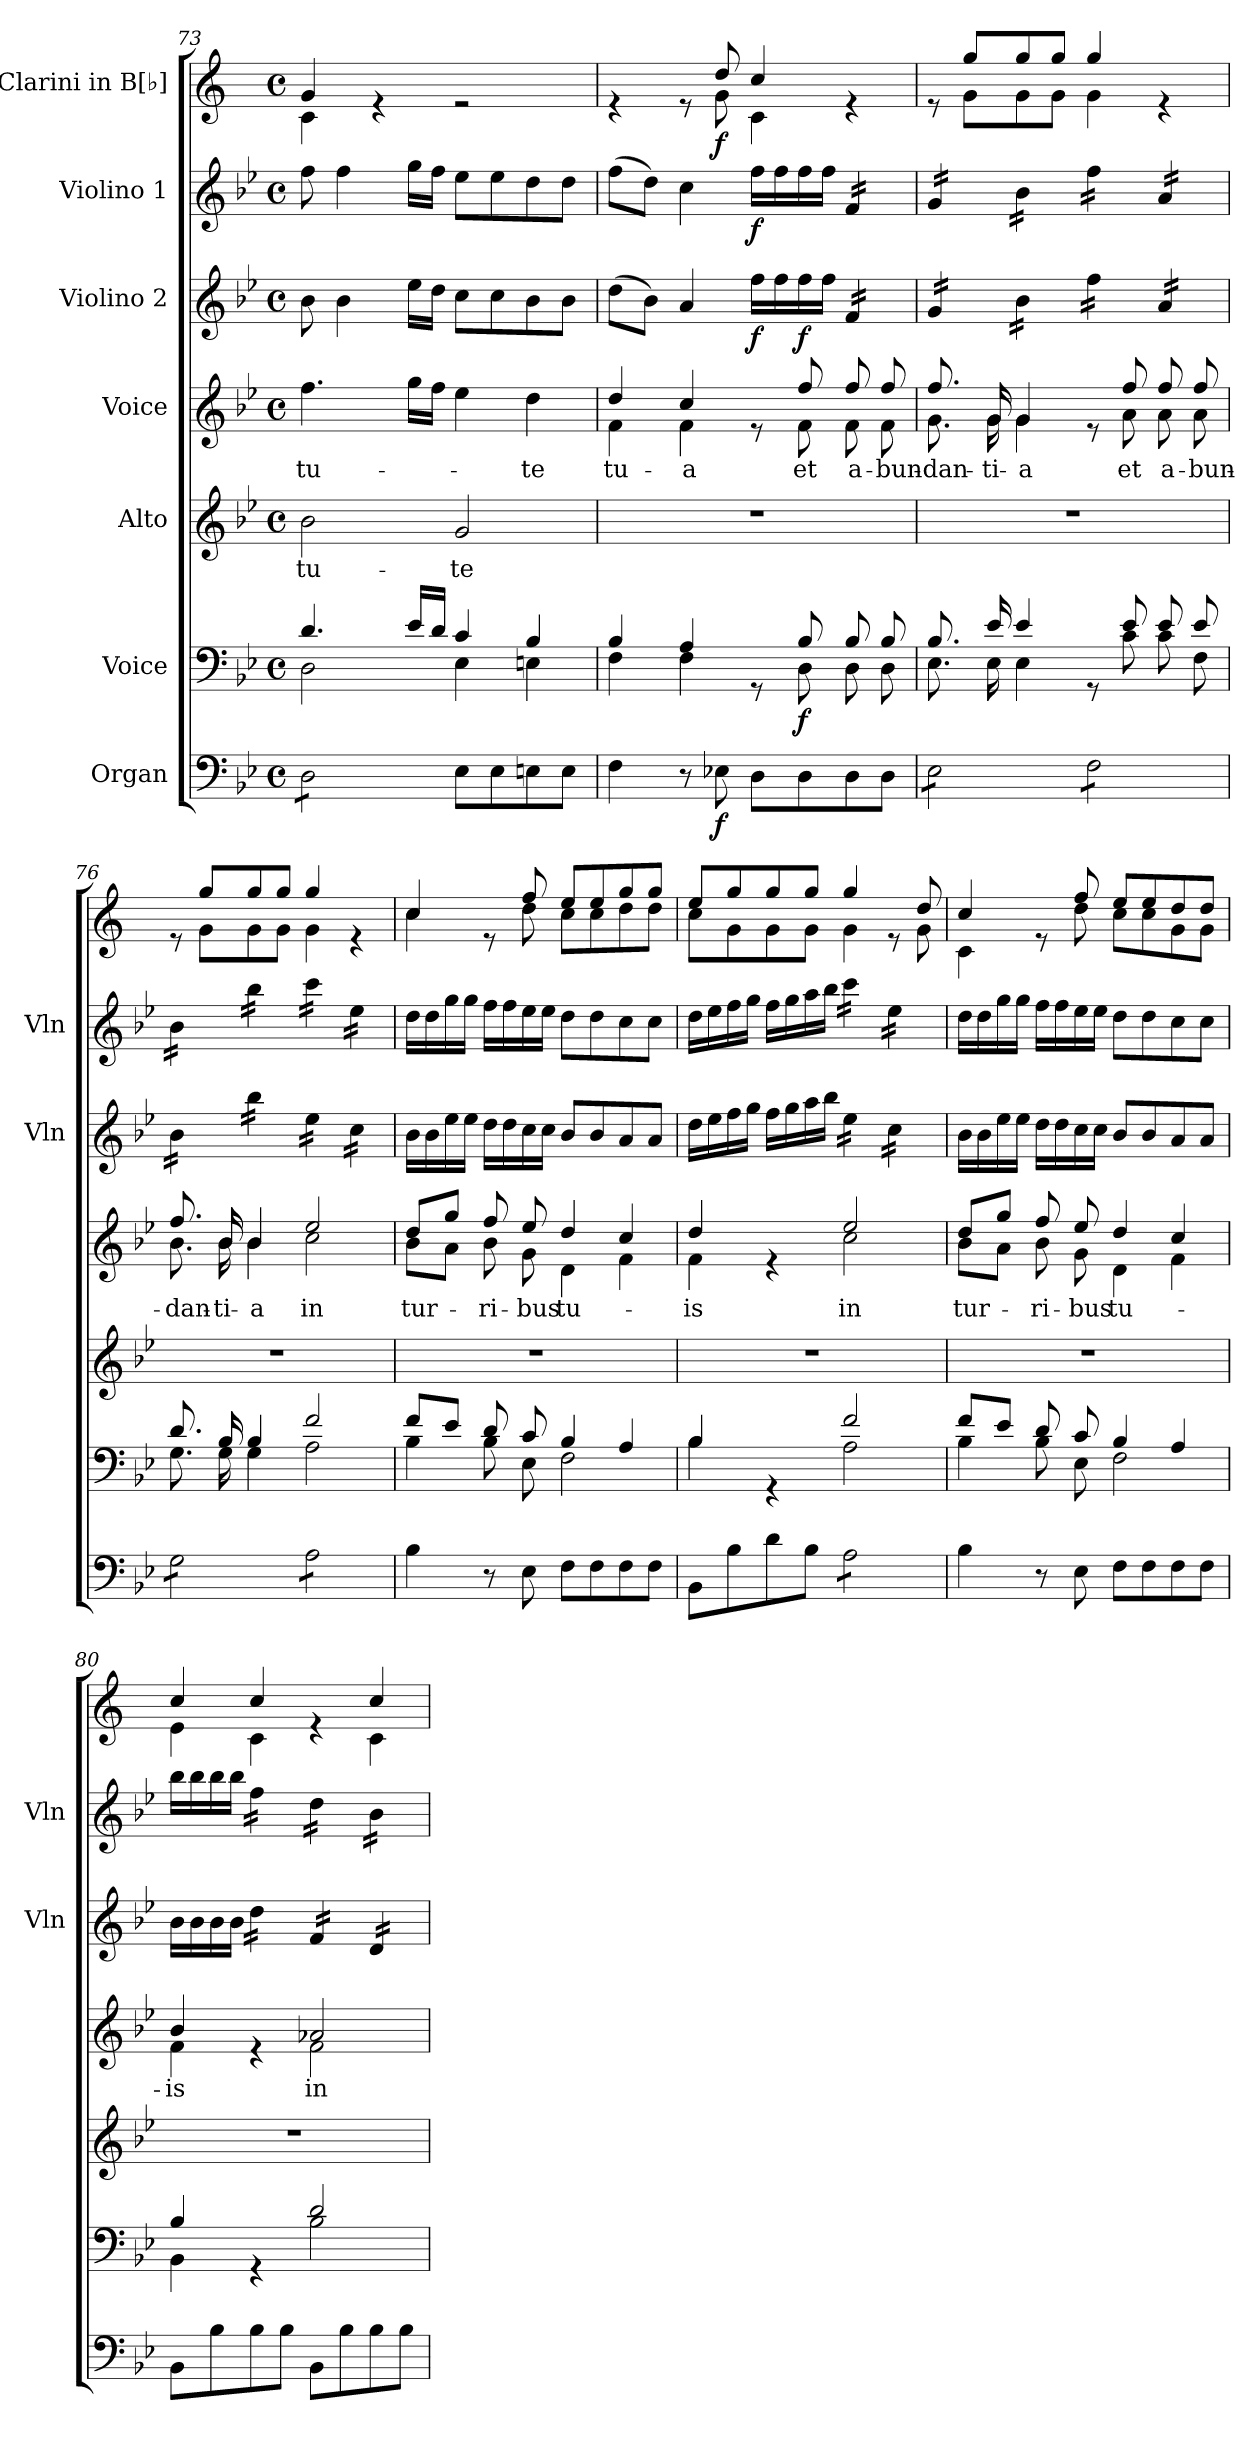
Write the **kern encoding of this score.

**kern	**dynam	**kern	**dynam	**kern	**text	**kern	**text	**dynam	**kern	**dynam	**kern	**dynam	**kern	**dynam
*part7	*part7	*part6	*part6	*part5	*part5	*part4	*part4	*part4	*part3	*part3	*part2	*part2	*part1	*part1
*staff7	*staff7	*staff6	*staff6	*staff5	*staff5	*staff4	*staff4	*staff4	*staff3	*staff3	*staff2	*staff2	*staff1	*staff1
*I"Organ	*	*I"Voice	*	*I"Alto	*	*I"Voice	*	*	*I"Violino 2	*	*I"Violino 1	*	*I"Clarini in B[♭]	*
*	*	*	*	*	*	*	*	*	*I'Vln	*	*I'Vln	*	*	*
*clefF4	*	*clefF4	*	*clefG2	*	*clefG2	*	*	*clefG2	*	*clefG2	*	*clefG2	*
*	*	*	*	*	*	*	*	*	*	*	*	*	*ITrd1c2	*
*k[b-e-]	*	*k[b-e-]	*	*k[b-e-]	*	*k[b-e-]	*	*	*k[b-e-]	*	*k[b-e-]	*	*k[b-e-]	*
*M4/4	*	*M4/4	*	*M4/4	*	*M4/4	*	*	*M4/4	*	*M4/4	*	*M4/4	*
*met(c)	*	*met(c)	*	*met(c)	*	*met(c)	*	*	*met(c)	*	*met(c)	*	*met(c)	*
=73	=73	=73	=73	=73	=73	=73	=73	=73	=73	=73	=73	=73	=73	=73
*	*	*^	*	*	*	*	*	*	*	*	*	*	*	*
!	!	!	!	!	!	!LO:LY:b	!	!LO:LY:b	!	!	!	!	!	!	!
*	*	*	*	*	*	*	*	*	*	*	*	*	*	*^	*
*tremolo	*	*	*	*	*	*	*	*	*	*	*	*	*	*	*	*
8D\L	.	4.d/	2D\	.	2b-\	-tu-	4.ff\	-tu-	.	8b-\	.	8ff\	.	4f/	4B-\	.
8D\	.	.	.	.	.	.	.	.	.	4b-\	.	4ff\	.	.	.	.
8D\	.	.	.	.	.	.	.	.	.	.	.	.	.	4re	2.ryy	.
8D\J	.	16e-/LL	.	.	.	.	16gg\LL	.	.	16ee-\LL	.	16gg\LL	.	.	.	.
*Xtremolo	*	*	*	*	*	*	*	*	*	*	*	*	*	*	*	*
.	.	16d/JJ	.	.	.	.	16ff\JJ	.	.	16dd\JJ	.	16ff\JJ	.	.	.	.
!	!	!	!	!	!	!LO:LY:b	!	!	!	!	!	!	!	!	!	!
8E-\L	.	4c/	4E-\	.	2g/	te	4ee-\	.	.	8cc\L	.	8ee-\L	.	2re	.	.
8E-\	.	.	.	.	.	.	.	.	.	8cc\	.	8ee-\	.	.	.	.
!	!	!	!	!	!	!	!	!LO:LY:b	!	!	!	!	!	!	!	!
8En\	.	4B-/	4En\	.	.	.	4dd\	-te	.	8b-\	.	8dd\	.	.	.	.
8E\J	.	.	.	.	.	.	.	.	.	8b-\J	.	8dd\J	.	.	.	.
!!LO:PB:g=z	!!
=74	=74	=74	=74	=74	=74	=74	=74	=74	=74	=74	=74	=74	=74	=74	=74	=74
!	!	!	!	!	!	!	!	!LO:LY:b	!	!	!	!	!	!	!	!
*	*	*	*	*	*	*	*^	*	*	*	*	*	*	*	*	*
4F\	.	4B-/	4F\	.	1r	.	4dd/	4f\	tu-	.	(8dd\L	.	(8ff\L	.	4re	4.ryy	.
.	.	.	.	.	.	.	.	.	.	.	8b-\J)	.	8dd\J)	.	.	.	.
!	!	!	!	!	!	!	!	!	!LO:LY:b	!	!	!	!	!	!	!	!
8r	.	4A/	4F\	.	.	.	4cc/	4f\	-a	.	4a/	.	4cc\	.	8re	.	.
!	!LO:DY:b	!	!	!	!	!	!	!	!	!	!	!	!	!	!	!	!LO:DY:b
8E-X\	f	.	.	.	.	.	.	.	.	.	.	.	.	.	8cc/	8f\	f
!	!	!	!	!	!	!	!	!	!	!	!	!LO:DY:b	!	!LO:DY:b	!	!	!
8D\L	.	8rGG	8ryy	.	.	.	8re	8ryy	.	.	16ff\LL	f	16ff\LL	f	4b-/	4B-\	.
.	.	.	.	.	.	.	.	.	.	.	16ff\	.	16ff\	.	.	.	.
!	!	!	!	!LO:DY:b	!	!	!	!	!LO:LY:b	!LO:DY:b	!	!	!	!	!	!	!
8D\	.	8B-/	8D\	f	.	.	8ff/	8f\	et	f	16ff\	.	16ff\	.	.	.	.
.	.	.	.	.	.	.	.	.	.	.	16ff\JJ	.	16ff\JJ	.	.	.	.
!	!	!	!	!	!	!	!	!	!LO:LY:b	!	!	!	!	!	!	!	!
*	*	*	*	*	*	*	*	*	*	*	*tremolo	*	*	*	*	*	*
*	*	*	*	*	*	*	*	*	*	*	*	*	*tremolo	*	*	*	*
8D\	.	8B-/	8D\	.	.	.	8ff/	8f\	a-	.	16f/LL	.	16f/LL	.	4re	4ryy	.
.	.	.	.	.	.	.	.	.	.	.	16f/	.	16f/	.	.	.	.
!	!	!	!	!	!	!	!	!	!LO:LY:b	!	!	!	!	!	!	!	!
8D\J	.	8B-/	8D\	.	.	.	8ff/	8f\	-bun-	.	16f/	.	16f/	.	.	.	.
.	.	.	.	.	.	.	.	.	.	.	16f/JJ	.	16f/JJ	.	.	.	.
=75	=75	=75	=75	=75	=75	=75	=75	=75	=75	=75	=75	=75	=75	=75	=75	=75	=75
!	!	!	!	!	!	!	!	!	!LO:LY:b	!	!	!	!	!	!	!	!
*tremolo	*	*	*	*	*	*	*	*	*	*	*	*	*	*	*	*	*
8E-\L	.	8.B-/	8.E-\	.	1r	.	8.ff/	8.g\	-dan-	.	16g/LL	.	16g/LL	.	8re	8ryy	.
.	.	.	.	.	.	.	.	.	.	.	16g/	.	16g/	.	.	.	.
8E-\	.	.	.	.	.	.	.	.	.	.	16g/	.	16g/	.	8ff/L	8f\L	.
!	!	!	!	!	!	!	!	!	!LO:LY:b	!	!	!	!	!	!	!	!
.	.	16e-/	16E-\	.	.	.	16g/	16g\	-ti-	.	16g/JJ	.	16g/JJ	.	.	.	.
!	!	!	!	!	!	!	!	!	!LO:LY:b	!	!	!	!	!	!	!	!
8E-\	.	4e-/	4E-\	.	.	.	4g/	4g\	-a	.	16b-\LL	.	16b-\LL	.	8ff/	8f\	.
.	.	.	.	.	.	.	.	.	.	.	16b-\	.	16b-\	.	.	.	.
8E-\J	.	.	.	.	.	.	.	.	.	.	16b-\	.	16b-\	.	8ff/J	8f\J	.
.	.	.	.	.	.	.	.	.	.	.	16b-\JJ	.	16b-\JJ	.	.	.	.
8F\L	.	8rGG	8ryy	.	.	.	8re	8ryy	.	.	16ff\LL	.	16ff\LL	.	4ff/	4f\	.
.	.	.	.	.	.	.	.	.	.	.	16ff\	.	16ff\	.	.	.	.
!	!	!	!	!	!	!	!	!	!LO:LY:b	!	!	!	!	!	!	!	!
8F\	.	8e-/	8c\	.	.	.	8ff/	8a\	et	.	16ff\	.	16ff\	.	.	.	.
.	.	.	.	.	.	.	.	.	.	.	16ff\JJ	.	16ff\JJ	.	.	.	.
!	!	!	!	!	!	!	!	!	!LO:LY:b	!	!	!	!	!	!	!	!
8F\	.	8e-/	8c\	.	.	.	8ff/	8a\	a-	.	16a/LL	.	16a/LL	.	4re	4ryy	.
.	.	.	.	.	.	.	.	.	.	.	16a/	.	16a/	.	.	.	.
!	!	!	!	!	!	!	!	!	!LO:LY:b	!	!	!	!	!	!	!	!
8F\J	.	8e-/	8F\	.	.	.	8ff/	8a\	-bun-	.	16a/	.	16a/	.	.	.	.
.	.	.	.	.	.	.	.	.	.	.	16a/JJ	.	16a/JJ	.	.	.	.
=76	=76	=76	=76	=76	=76	=76	=76	=76	=76	=76	=76	=76	=76	=76	=76	=76	=76
!	!	!	!	!	!	!	!	!	!LO:LY:b	!	!	!	!	!	!	!	!
8G\L	.	8.d/	8.G\	.	1r	.	8.ff/	8.b-\	-dan-	.	16b-\LL	.	16b-\LL	.	8re	8ryy	.
.	.	.	.	.	.	.	.	.	.	.	16b-\	.	16b-\	.	.	.	.
8G\	.	.	.	.	.	.	.	.	.	.	16b-\	.	16b-\	.	8ff/L	8f\L	.
!	!	!	!	!	!	!	!	!	!LO:LY:b	!	!	!	!	!	!	!	!
.	.	16B-/	16G\	.	.	.	16b-/	16b-\	-ti-	.	16b-\JJ	.	16b-\JJ	.	.	.	.
!	!	!	!	!	!	!	!	!	!LO:LY:b	!	!	!	!	!	!	!	!
8G\	.	4B-/	4G\	.	.	.	4b-/	4b-\	-a	.	16bb-\LL	.	16bb-\LL	.	8ff/	8f\	.
.	.	.	.	.	.	.	.	.	.	.	16bb-\	.	16bb-\	.	.	.	.
8G\J	.	.	.	.	.	.	.	.	.	.	16bb-\	.	16bb-\	.	8ff/J	8f\J	.
.	.	.	.	.	.	.	.	.	.	.	16bb-\JJ	.	16bb-\JJ	.	.	.	.
!	!	!	!	!	!	!	!	!	!LO:LY:b	!	!	!	!	!	!	!	!
8A\L	.	2f/	2A\	.	.	.	2ee-/	2cc\	in	.	16ee-\LL	.	16ccc\LL	.	4ff/	4f\	.
.	.	.	.	.	.	.	.	.	.	.	16ee-\	.	16ccc\	.	.	.	.
8A\	.	.	.	.	.	.	.	.	.	.	16ee-\	.	16ccc\	.	.	.	.
.	.	.	.	.	.	.	.	.	.	.	16ee-\JJ	.	16ccc\JJ	.	.	.	.
8A\	.	.	.	.	.	.	.	.	.	.	16cc\LL	.	16ee-\LL	.	4re	4ryy	.
.	.	.	.	.	.	.	.	.	.	.	16cc\	.	16ee-\	.	.	.	.
8A\J	.	.	.	.	.	.	.	.	.	.	16cc\	.	16ee-\	.	.	.	.
*Xtremolo	*	*	*	*	*	*	*	*	*	*	*	*	*	*	*	*	*
.	.	.	.	.	.	.	.	.	.	.	16cc\JJ	.	16ee-\JJ	.	.	.	.
*	*	*	*	*	*	*	*	*	*	*	*	*	*Xtremolo	*	*	*	*
*	*	*	*	*	*	*	*	*	*	*	*Xtremolo	*	*	*	*	*	*
=77	=77	=77	=77	=77	=77	=77	=77	=77	=77	=77	=77	=77	=77	=77	=77	=77	=77
!	!	!	!	!	!	!	!	!	!LO:LY:b	!	!	!	!	!	!	!	!
4B-\	.	8f/L	4B-\	.	1r	.	8dd/L	8b-\L	tur-	.	16b-\LL	.	16dd\LL	.	4b-/	4b-\	.
.	.	.	.	.	.	.	.	.	.	.	16b-\	.	16dd\	.	.	.	.
.	.	8e-/J	.	.	.	.	8gg/J	8a\J	.	.	16ee-\	.	16gg\	.	.	.	.
.	.	.	.	.	.	.	.	.	.	.	16ee-\JJ	.	16gg\JJ	.	.	.	.
!	!	!	!	!	!	!	!	!	!LO:LY:b	!	!	!	!	!	!	!	!
8r	.	8d/	8B-\	.	.	.	8ff/	8b-\	-ri-	.	16dd\LL	.	16ff\LL	.	8re	8ryy	.
.	.	.	.	.	.	.	.	.	.	.	16dd\	.	16ff\	.	.	.	.
!	!	!	!	!	!	!	!	!	!LO:LY:b	!	!	!	!	!	!	!	!
8E-\	.	8c/	8E-\	.	.	.	8ee-/	8g\	-bus	.	16cc\	.	16ee-\	.	8ee-/	8cc\	.
.	.	.	.	.	.	.	.	.	.	.	16cc\JJ	.	16ee-\JJ	.	.	.	.
!	!	!	!	!	!	!	!	!	!LO:LY:b	!	!	!	!	!	!	!	!
8F\L	.	4B-/	2F\	.	.	.	4dd/	4d\	tu-	.	8b-/L	.	8dd\L	.	8dd/L	8b-\L	.
8F\	.	.	.	.	.	.	.	.	.	.	8b-/	.	8dd\	.	8dd/	8b-\	.
8F\	.	4A/	.	.	.	.	4cc/	4f\	.	.	8a/	.	8cc\	.	8ff/	8cc\	.
8F\J	.	.	.	.	.	.	.	.	.	.	8a/J	.	8cc\J	.	8ff/J	8cc\J	.
!!LO:LB:g=z	!!
=78	=78	=78	=78	=78	=78	=78	=78	=78	=78	=78	=78	=78	=78	=78	=78	=78	=78
!	!	!	!	!	!	!	!	!	!LO:LY:b	!	!	!	!	!	!	!	!
8BB-\L	.	4B-/	4B-\	.	1r	.	4dd/	4f\	-is	.	16dd\LL	.	16dd\LL	.	8dd/L	8b-\L	.
.	.	.	.	.	.	.	.	.	.	.	16ee-\	.	16ee-\	.	.	.	.
8B-\	.	.	.	.	.	.	.	.	.	.	16ff\	.	16ff\	.	8ff/	8f\	.
.	.	.	.	.	.	.	.	.	.	.	16gg\JJ	.	16gg\JJ	.	.	.	.
8d\	.	4rGG	4ryy	.	.	.	4re	4ryy	.	.	16ff\LL	.	16ff\LL	.	8ff/	8f\	.
.	.	.	.	.	.	.	.	.	.	.	16gg\	.	16gg\	.	.	.	.
8B-\J	.	.	.	.	.	.	.	.	.	.	16aa\	.	16aa\	.	8ff/J	8f\J	.
.	.	.	.	.	.	.	.	.	.	.	16bb-\JJ	.	16bb-\JJ	.	.	.	.
!	!	!	!	!	!	!	!	!	!LO:LY:b	!	!	!	!	!	!	!	!
*tremolo	*	*	*	*	*	*	*	*	*	*	*	*	*	*	*	*	*
*	*	*	*	*	*	*	*	*	*	*	*tremolo	*	*	*	*	*	*
*	*	*	*	*	*	*	*	*	*	*	*	*	*tremolo	*	*	*	*
8A\L	.	2f/	2A\	.	.	.	2ee-/	2cc\	in	.	16ee-\LL	.	16ccc\LL	.	4ff/	4f\	.
.	.	.	.	.	.	.	.	.	.	.	16ee-\	.	16ccc\	.	.	.	.
8A\	.	.	.	.	.	.	.	.	.	.	16ee-\	.	16ccc\	.	.	.	.
.	.	.	.	.	.	.	.	.	.	.	16ee-\JJ	.	16ccc\JJ	.	.	.	.
8A\	.	.	.	.	.	.	.	.	.	.	16cc\LL	.	16ee-\LL	.	8re	8ryy	.
.	.	.	.	.	.	.	.	.	.	.	16cc\	.	16ee-\	.	.	.	.
8A\J	.	.	.	.	.	.	.	.	.	.	16cc\	.	16ee-\	.	8cc/	8f\	.
*Xtremolo	*	*	*	*	*	*	*	*	*	*	*	*	*	*	*	*	*
.	.	.	.	.	.	.	.	.	.	.	16cc\JJ	.	16ee-\JJ	.	.	.	.
*	*	*	*	*	*	*	*	*	*	*	*	*	*Xtremolo	*	*	*	*
*	*	*	*	*	*	*	*	*	*	*	*Xtremolo	*	*	*	*	*	*
=79	=79	=79	=79	=79	=79	=79	=79	=79	=79	=79	=79	=79	=79	=79	=79	=79	=79
!	!	!	!	!	!	!	!	!	!LO:LY:b	!	!	!	!	!	!	!	!
4B-\	.	8f/L	4B-\	.	1r	.	8dd/L	8b-\L	tur-	.	16b-\LL	.	16dd\LL	.	4b-/	4B-\	.
.	.	.	.	.	.	.	.	.	.	.	16b-\	.	16dd\	.	.	.	.
.	.	8e-/J	.	.	.	.	8gg/J	8a\J	.	.	16ee-\	.	16gg\	.	.	.	.
.	.	.	.	.	.	.	.	.	.	.	16ee-\JJ	.	16gg\JJ	.	.	.	.
!	!	!	!	!	!	!	!	!	!LO:LY:b	!	!	!	!	!	!	!	!
8r	.	8d/	8B-\	.	.	.	8ff/	8b-\	-ri-	.	16dd\LL	.	16ff\LL	.	8re	8ryy	.
.	.	.	.	.	.	.	.	.	.	.	16dd\	.	16ff\	.	.	.	.
!	!	!	!	!	!	!	!	!	!LO:LY:b	!	!	!	!	!	!	!	!
8E-\	.	8c/	8E-\	.	.	.	8ee-/	8g\	-bus	.	16cc\	.	16ee-\	.	8ee-/	8cc\	.
.	.	.	.	.	.	.	.	.	.	.	16cc\JJ	.	16ee-\JJ	.	.	.	.
!	!	!	!	!	!	!	!	!	!LO:LY:b	!	!	!	!	!	!	!	!
8F\L	.	4B-/	2F\	.	.	.	4dd/	4d\	tu-	.	8b-/L	.	8dd\L	.	8dd/L	8b-\L	.
8F\	.	.	.	.	.	.	.	.	.	.	8b-/	.	8dd\	.	8dd/	8b-\	.
8F\	.	4A/	.	.	.	.	4cc/	4f\	.	.	8a/	.	8cc\	.	8cc/	8f\	.
8F\J	.	.	.	.	.	.	.	.	.	.	8a/J	.	8cc\J	.	8cc/J	8f\J	.
=80	=80	=80	=80	=80	=80	=80	=80	=80	=80	=80	=80	=80	=80	=80	=80	=80	=80
!	!	!	!	!	!	!	!	!	!LO:LY:b	!	!	!	!	!	!	!	!
8BB-\L	.	4B-/	4BB-\	.	1r	.	4b-/	4f\	-is	.	16b-\LL	.	16bb-\LL	.	4b-/	4d\	.
.	.	.	.	.	.	.	.	.	.	.	16b-\	.	16bb-\	.	.	.	.
8B-\	.	.	.	.	.	.	.	.	.	.	16b-\	.	16bb-\	.	.	.	.
.	.	.	.	.	.	.	.	.	.	.	16b-\JJ	.	16bb-\JJ	.	.	.	.
*	*	*	*	*	*	*	*	*	*	*	*tremolo	*	*	*	*	*	*
*	*	*	*	*	*	*	*	*	*	*	*	*	*tremolo	*	*	*	*
8B-\	.	4rGG	4ryy	.	.	.	4re	4ryy	.	.	16dd\LL	.	16ff\LL	.	4b-/	4B-\	.
.	.	.	.	.	.	.	.	.	.	.	16dd\	.	16ff\	.	.	.	.
8B-\J	.	.	.	.	.	.	.	.	.	.	16dd\	.	16ff\	.	.	.	.
.	.	.	.	.	.	.	.	.	.	.	16dd\JJ	.	16ff\JJ	.	.	.	.
!	!	!	!	!	!	!	!	!	!LO:LY:b	!	!	!	!	!	!	!	!
8BB-\L	.	2d/	2B-\	.	.	.	2a-X/	2f\	in	.	16f/LL	.	16dd\LL	.	4re	4ryy	.
.	.	.	.	.	.	.	.	.	.	.	16f/	.	16dd\	.	.	.	.
8B-\	.	.	.	.	.	.	.	.	.	.	16f/	.	16dd\	.	.	.	.
.	.	.	.	.	.	.	.	.	.	.	16f/JJ	.	16dd\JJ	.	.	.	.
8B-\	.	.	.	.	.	.	.	.	.	.	16d/LL	.	16b-\LL	.	4b-/	4B-\	.
.	.	.	.	.	.	.	.	.	.	.	16d/	.	16b-\	.	.	.	.
8B-\J	.	.	.	.	.	.	.	.	.	.	16d/	.	16b-\	.	.	.	.
.	.	.	.	.	.	.	.	.	.	.	16d/JJ	.	16b-\JJ	.	.	.	.
*	*	*	*	*	*	*	*	*	*	*	*	*	*Xtremolo	*	*	*	*
*	*	*	*	*	*	*	*	*	*	*	*Xtremolo	*	*	*	*	*	*
*	*	*v	*v	*	*	*	*v	*v	*	*	*	*	*	*	*v	*v	*
=	=	=	=	=	=	=	=	=	=	=	=	=	=	=
*-	*-	*-	*-	*-	*-	*-	*-	*-	*-	*-	*-	*-	*-	*-
